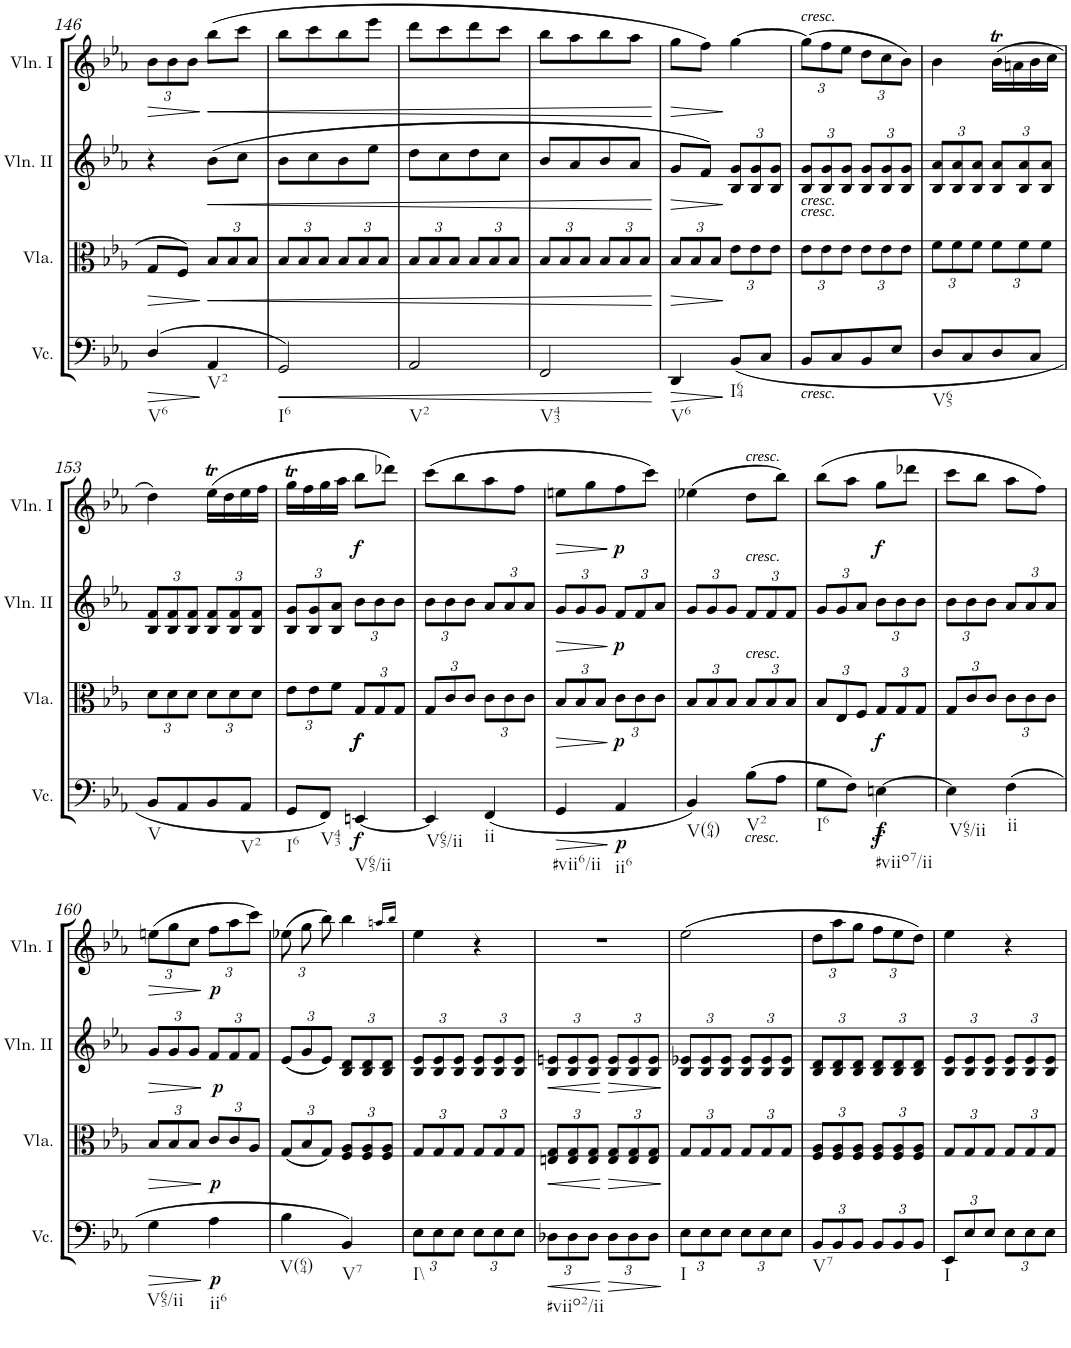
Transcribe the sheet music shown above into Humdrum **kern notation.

**kern	**dynam	**kern	**dynam	**kern	**dynam	**kern	**dynam
*part4	*part4	*part3	*part3	*part2	*part2	*part1	*part1
*staff4	*staff4	*staff3	*staff3	*staff2	*staff2	*staff1	*staff1
*I"Violoncello	*	*I"Viola	*	*I"Violin II	*	*I"Violin I	*
*I'Vc.	*	*I'Vla.	*	*I'Vln. II	*	*I'Vln. I	*
!!LO:PB:g=z
*clefF4	*	*clefC3	*	*clefG2	*	*clefG2	*
*k[b-e-a-]	*	*k[b-e-a-]	*	*k[b-e-a-]	*	*k[b-e-a-]	*
*M2/4	*	*M2/4	*	*M2/4	*	*M2/4	*
=146	=146	=146	=146	=146	=146	=146	=146
!	!LO:HP:b	!	!LO:HP:b	!	!	!	!
*	*	*	*	*	*	*Xbrackettup	*
!LO:TX:b:t=V6	!	!	!	!	!	!	!
!	!	!	!	!	!	!	!LO:HP:b
(>4D/	>	8G/L	>	4r	.	12b-\L	>
.	.	.	.	.	.	12b-\	.
.	.	8F/J	.	.	.	.	.
.	.	.	.	.	.	12b-\J	.
*	*	*Xbrackettup	*	*	*	*	*
!LO:TX:b:t=V2	!	!	!	!	!	!	!
!	!	!	!LO:HP:n=1:b	!	!LO:HP:b	!	!LO:HP:n=1:b
4AA-/	]	12B-/L	] <	(8b-\L	<	(8bb-\L	] <
.	.	12B-/	.	.	.	.	.
.	.	.	.	8cc\J	.	8ccc\J	.
.	.	12B-/J	.	.	.	.	.
=147	=147	=147	=147	=147	=147	=147	=147
!LO:TX:b:t=I6	!	!	!	!	!	!	!
!	!LO:HP:b	!	!	!	!	!	!
2GG/)	<	12B-/L	.	8b-\L	.	8bb-\L	.
.	.	12B-/	.	.	.	.	.
.	.	.	.	8cc\	.	8ccc\	.
.	.	12B-/J	.	.	.	.	.
.	.	12B-/L	.	8b-\	.	8bb-\	.
.	.	12B-/	.	.	.	.	.
.	.	.	.	8ee-\J	.	8eee-\J	.
.	.	12B-/J	.	.	.	.	.
=148	=148	=148	=148	=148	=148	=148	=148
!LO:TX:b:t=V2	!	!	!	!	!	!	!
2AA-/	.	12B-/L	.	8dd\L	.	8ddd\L	.
.	.	12B-/	.	.	.	.	.
.	.	.	.	8cc\	.	8ccc\	.
.	.	12B-/J	.	.	.	.	.
.	.	12B-/L	.	8dd\	.	8ddd\	.
.	.	12B-/	.	.	.	.	.
.	.	.	.	8cc\J	.	8ccc\J	.
.	.	12B-/J	.	.	.	.	.
=149	=149	=149	=149	=149	=149	=149	=149
!LO:TX:b:t=V43	!	!	!	!	!	!	!
2FF/	.	12B-/L	.	8b-/L	.	8bb-\L	.
.	.	12B-/	.	.	.	.	.
.	.	.	.	8a-/	.	8aa-\	.
.	.	12B-/J	.	.	.	.	.
.	.	12B-/L	.	8b-/	.	8bb-\	.
.	.	12B-/	.	.	.	.	.
.	.	.	.	8a-/J	.	8aa-\J	.
.	.	12B-/J	.	.	.	.	.
.	[	.	[	.	[	.	[
=150	=150	=150	=150	=150	=150	=150	=150
!LO:TX:b:t=V6	!	!	!	!	!	!	!
!	!LO:HP:b	!	!LO:HP:b	!	!LO:HP:b	!	!LO:HP:b
4DD/	>	12B-/L	>	8g/L	>	8gg\L	>
.	.	12B-/	.	.	.	.	.
.	.	.	.	8f/J)	.	8ff\J)	.
.	.	12B-/J	.	.	.	.	.
*	*	*	*	*Xbrackettup	*	*	*
!LO:TX:b:t=I64	!	!	!	!	!	!	!
(<8BB-/L	]	12e-\L	]	12B-/ 12g/L	]	[4gg\	]
.	.	12e-\	.	12B-/ 12g/	.	.	.
8C/J	.	.	.	.	.	.	.
.	.	12e-\J	.	12B-/ 12g/J	.	.	.
=151	=151	=151	=151	=151	=151	=151	=151
!	!	!	!	!	!	!LO:TX:a:i:t=cresc.	!
!	!	!LO:TX:a:i:t=cresc.	!	!	!	!	!
!	!	!LO:TX:a:i:t=cresc.	!	!	!	!	!
!LO:TX:b:i:t=cresc.	!	!	!	!	!	!	!
8BB-/L	.	12e-\L	.	12B-/ 12g/L	.	(12gg\L]	.
.	.	12e-\	.	12B-/ 12g/	.	12ff\	.
8C/	.	.	.	.	.	.	.
.	.	12e-\J	.	12B-/ 12g/J	.	12ee-\J	.
8BB-/	.	12e-\L	.	12B-/ 12g/L	.	12dd\L	.
.	.	12e-\	.	12B-/ 12g/	.	12cc\	.
8E-/J	.	.	.	.	.	.	.
.	.	12e-\J	.	12B-/ 12g/J	.	12b-\J)	.
=152	=152	=152	=152	=152	=152	=152	=152
!LO:TX:b:t=V65	!	!	!	!	!	!	!
8D/L	.	12f\L	.	12B-/ 12a-/L	.	4b-\	.
.	.	12f\	.	12B-/ 12a-/	.	.	.
8C/	.	.	.	.	.	.	.
.	.	12f\J	.	12B-/ 12a-/J	.	.	.
8D/	.	12f\L	.	12B-/ 12a-/L	.	(16b-T\LL	.
.	.	.	.	.	.	16an\	.
.	.	12f\	.	12B-/ 12a-/	.	.	.
8C/J	.	.	.	.	.	16b-\	.
.	.	12f\J	.	12B-/ 12a-/J	.	.	.
.	.	.	.	.	.	16cc\JJ	.
!!LO:LB:g=z
=153	=153	=153	=153	=153	=153	=153	=153
!LO:TX:b:t=V	!	!	!	!	!	!	!
8BB-/L	.	12d\L	.	12B-/ 12f/L	.	4dd\)	.
.	.	12d\	.	12B-/ 12f/	.	.	.
8AA-/	.	.	.	.	.	.	.
.	.	12d\J	.	12B-/ 12f/J	.	.	.
8BB-/	.	12d\L	.	12B-/ 12f/L	.	(16ee-T\LL	.
.	.	.	.	.	.	16dd\	.
.	.	12d\	.	12B-/ 12f/	.	.	.
!LO:TX:b:t=V2	!	!	!	!	!	!	!
8AA-/J	.	.	.	.	.	16ee-\	.
.	.	12d\J	.	12B-/ 12f/J	.	.	.
.	.	.	.	.	.	16ff\JJ	.
=154	=154	=154	=154	=154	=154	=154	=154
!LO:TX:b:t=I6	!	!	!	!	!	!	!
8GG/L	.	12e-\L	.	12B-/ 12g/L	.	16ggt\LL	.
.	.	.	.	.	.	16ff\	.
.	.	12e-\	.	12B-/ 12g/	.	.	.
!LO:TX:b:t=V43	!	!	!	!	!	!	!
8FF/J)	.	.	.	.	.	16gg\	.
.	.	12f\J	.	12B-/ 12a-/J	.	.	.
.	.	.	.	.	.	16aa-\JJ	.
!LO:TX:b:t=V65/ii	!	!	!	!	!	!	!
!	!LO:DY:b	!	!LO:DY:b	!	!	!	!
!	!	!	!LO:DY:n=1:b	!	!	!	!LO:DY:b
[4EEn/	f	12G/L	f f	12b-\L	.	8bb-\L	f
.	.	12G/	.	12b-\	.	.	.
.	.	.	.	.	.	8ddd-X\J)	.
.	.	12G/J	.	12b-\J	.	.	.
=155	=155	=155	=155	=155	=155	=155	=155
!LO:TX:b:t=V65/ii	!	!	!	!	!	!	!
4EE/]	.	12G/L	.	12b-\L	.	(8ccc\L	.
.	.	12c/	.	12b-\	.	.	.
.	.	.	.	.	.	8bb-\	.
.	.	12c/J	.	12b-\J	.	.	.
!LO:TX:b:t=ii	!	!	!	!	!	!	!
(4FF/	.	12c\L	.	12a-/L	.	8aa-\	.
.	.	12c\	.	12a-/	.	.	.
.	.	.	.	.	.	8ff\J	.
.	.	12c\J	.	12a-/J	.	.	.
=156	=156	=156	=156	=156	=156	=156	=156
!LO:TX:b:t=#vii6/ii	!	!	!	!	!	!	!
!	!LO:HP:b	!	!LO:HP:b	!	!LO:HP:b	!	!LO:HP:b
4GG/	>	12B-/L	>	12g/L	>	8een\L	>
.	.	12B-/	.	12g/	.	.	.
.	.	.	.	.	.	8gg\	.
.	.	12B-/J	.	12g/J	.	.	.
!LO:TX:b:t=ii6	!	!	!	!	!	!	!
!	!LO:DY:n=1:b	!	!LO:DY:n=1:b	!	!LO:DY:n=1:b	!	!LO:DY:n=1:b
4AA-/	] p	12c\L	] p	12f/L	] p	8ff\	] p
.	.	12c\	.	12f/	.	.	.
.	.	.	.	.	.	8ccc\J)	.
.	.	12c\J	.	12a-/J	.	.	.
=157	=157	=157	=157	=157	=157	=157	=157
!LO:TX:b:t=V(64)	!	!	!	!	!	!	!
4BB-/)	.	12B-/L	.	12g/L	.	(4ee-X\	.
.	.	12B-/	.	12g/	.	.	.
.	.	12B-/J	.	12g/J	.	.	.
!	!	!	!	!	!	!LO:TX:a:i:t=cresc.	!
!	!	!	!	!LO:TX:a:i:t=cresc.	!	!	!
!	!	!LO:TX:a:i:t=cresc.	!	!	!	!	!
!LO:TX:b:i:t=cresc.	!	!	!	!	!	!	!
!LO:TX:b:t=V2	!	!	!	!	!	!	!
(8B-\L	.	12B-/L	.	12f/L	.	8dd\L	.
.	.	12B-/	.	12f/	.	.	.
8A-\J	.	.	.	.	.	8bb-\J)	.
.	.	12B-/J	.	12f/J	.	.	.
=158	=158	=158	=158	=158	=158	=158	=158
!LO:TX:b:t=I6	!	!	!	!	!	!	!
8G\L	.	12B-/L	.	12g/L	.	(8bb-\L	.
.	.	12E-/	.	12g/	.	.	.
8F\J)	.	.	.	.	.	8aa-\J	.
.	.	12F/J	.	12a-/J	.	.	.
!LO:TX:b:t=#viio7/ii	!	!	!	!	!	!	!
!	!LO:DY:b	!	!	!	!	!	!
!	!LO:DY:n=1:b	!	!LO:DY:b	!	!	!	!LO:DY:b
[4En\	f f	12G/L	f	12b-\L	.	8gg\L	f
.	.	12G/	.	12b-\	.	.	.
.	.	.	.	.	.	8ddd-X\J	.
.	.	12G/J	.	12b-\J	.	.	.
=159	=159	=159	=159	=159	=159	=159	=159
!LO:TX:b:t=V65/ii	!	!	!	!	!	!	!
4E\]	.	12G/L	.	12b-\L	.	8ccc\L	.
.	.	12c/	.	12b-\	.	.	.
.	.	.	.	.	.	8bb-\J	.
.	.	12c/J	.	12b-\J	.	.	.
!LO:TX:b:t=ii	!	!	!	!	!	!	!
(4F\	.	12c\L	.	12a-/L	.	8aa-\L	.
.	.	12c\	.	12a-/	.	.	.
.	.	.	.	.	.	8ff\J)	.
.	.	12c\J	.	12a-/J	.	.	.
!!LO:LB:g=z
=160	=160	=160	=160	=160	=160	=160	=160
!LO:TX:b:t=V65/ii	!	!	!	!	!	!	!
!	!LO:HP:b	!	!LO:HP:b	!	!LO:HP:b	!	!LO:HP:b
4G\	>	12B-/L	>	12g/L	>	(12een\L	>
.	.	12B-/	.	12g/	.	12gg\	.
.	.	12B-/J	.	12g/J	.	12cc\J	.
!LO:TX:b:t=ii6	!	!	!	!	!	!	!
!	!LO:DY:n=1:b	!	!LO:DY:n=1:b	!	!LO:DY:n=1:b	!	!LO:DY:n=1:b
4A-\	] p	12c/L	] p	12f/L	] p	12ff\L	] p
.	.	12c/	.	12f/	.	12aa-\	.
.	.	12A-/J	.	12f/J	.	12ccc\J)	.
=161	=161	=161	=161	=161	=161	=161	=161
!LO:TX:b:t=V(64)	!	!	!	!	!	!	!
4B-\	.	(12G/L	.	(12e-/L	.	(12ee-X\	.
.	.	12B-/	.	12g/	.	12gg\	.
.	.	12G/J)	.	12e-/J)	.	12bb-\)	.
!LO:TX:b:t=V7	!	!	!	!	!	!	!
4BB-/)	.	12F/ 12A-/L	.	12B-/ 12d/L	.	4bb-\	.
.	.	12F/ 12A-/	.	12B-/ 12d/	.	.	.
.	.	12F/ 12A-/J	.	12B-/ 12d/J	.	.	.
.	.	.	.	.	.	16qaan/LL	.
.	.	.	.	.	.	16qbb-/JJ	.
=162	=162	=162	=162	=162	=162	=162	=162
*Xbrackettup	*	*	*	*	*	*	*
!LO:TX:b:t=I\\	!	!	!	!	!	!	!
12E-\L	.	12G/L	.	12B-/ 12e-/L	.	4ee-\	.
12E-\	.	12G/	.	12B-/ 12e-/	.	.	.
12E-\J	.	12G/J	.	12B-/ 12e-/J	.	.	.
12E-\L	.	12G/L	.	12B-/ 12e-/L	.	4r	.
12E-\	.	12G/	.	12B-/ 12e-/	.	.	.
12E-\J	.	12G/J	.	12B-/ 12e-/J	.	.	.
=163	=163	=163	=163	=163	=163	=163	=163
!LO:TX:b:t=#viio2/ii	!	!	!	!	!	!	!
!	!LO:HP:b	!	!LO:HP:b	!	!LO:HP:b	!	!
12D-X\L	<	12En/ 12G/L	<	12B-/ 12en/L	<	2r	.
12D-\	.	12E/ 12G/	.	12B-/ 12e/	.	.	.
12D-\J	.	12E/ 12G/J	.	12B-/ 12e/J	.	.	.
!	!LO:HP:n=1:b	!	!LO:HP:n=1:b	!	!LO:HP:n=1:b	!	!
12D-\L	[ >	12E/ 12G/L	[ >	12B-/ 12e/L	[ >	.	.
12D-\	.	12E/ 12G/	.	12B-/ 12e/	.	.	.
12D-\J	.	12E/ 12G/J	.	12B-/ 12e/J	.	.	.
.	]	.	]	.	]	.	.
=164	=164	=164	=164	=164	=164	=164	=164
!LO:TX:b:t=I	!	!	!	!	!	!	!
12E-\L	.	12G/L	.	12B-/ 12e-X/L	.	(2ee-\	.
12E-\	.	12G/	.	12B-/ 12e-/	.	.	.
12E-\J	.	12G/J	.	12B-/ 12e-/J	.	.	.
12E-\L	.	12G/L	.	12B-/ 12e-/L	.	.	.
12E-\	.	12G/	.	12B-/ 12e-/	.	.	.
12E-\J	.	12G/J	.	12B-/ 12e-/J	.	.	.
=165	=165	=165	=165	=165	=165	=165	=165
!LO:TX:b:t=V7	!	!	!	!	!	!	!
12BB-/L	.	12F/ 12A-/L	.	12B-/ 12d/L	.	12dd\L	.
12BB-/	.	12F/ 12A-/	.	12B-/ 12d/	.	12aa-\	.
12BB-/J	.	12F/ 12A-/J	.	12B-/ 12d/J	.	12gg\J	.
12BB-/L	.	12F/ 12A-/L	.	12B-/ 12d/L	.	12ff\L	.
12BB-/	.	12F/ 12A-/	.	12B-/ 12d/	.	12ee-\	.
12BB-/J	.	12F/ 12A-/J	.	12B-/ 12d/J	.	12dd\J)	.
=166	=166	=166	=166	=166	=166	=166	=166
!LO:TX:b:t=I	!	!	!	!	!	!	!
12EE-/L	.	12G/L	.	12B-/ 12e-/L	.	4ee-\	.
12E-/	.	12G/	.	12B-/ 12e-/	.	.	.
12E-/J	.	12G/J	.	12B-/ 12e-/J	.	.	.
12E-\L	.	12G/L	.	12B-/ 12e-/L	.	4r	.
12E-\	.	12G/	.	12B-/ 12e-/	.	.	.
12E-\J	.	12G/J	.	12B-/ 12e-/J	.	.	.
=	=	=	=	=	=	=	=
*-	*-	*-	*-	*-	*-	*-	*-
